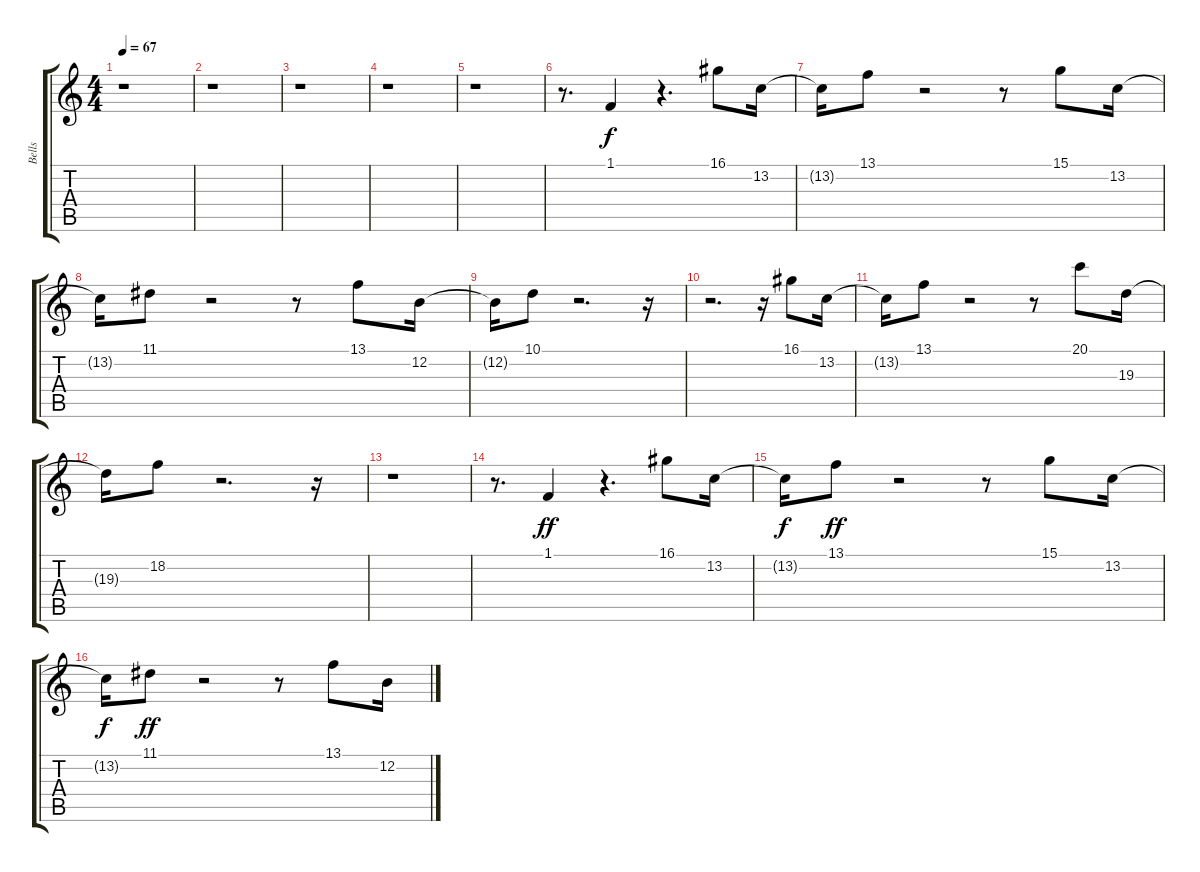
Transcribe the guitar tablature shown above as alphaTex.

\track ("Bells" "Bells") {instrument vibraphone}
\staff {score tabs}
\tuning (E4 B3 G3 D3 A2 E2) {hide}
\ts (4 4)
\tempo 67
\clef g2
\ks c
r.1{dy f} |
r.1 |
r.1 |
r.1 |
r.1 |
r.8{d} 1.1.4 r.4{d} 16.1.8 13.2.16 |
13.2{t}.16 13.1.8 r.2 r.8 15.1.8 13.2.16 |
13.2{t}.16 11.1.8 r.2 r.8 13.1.8 12.2.16 |
12.2{t}.16 10.1.8 r.2{d} r.16 |
r.2{d} r.16 16.1.8 13.2.16 |
13.2{t}.16 13.1.8 r.2 r.8 20.1.8 19.3.16 |
19.3{t}.16 18.2.8 r.2{d} r.16 |
r.1 |
r.8{d} 1.1.4{dy ff} r.4{d} 16.1.8 13.2.16 |
13.2{t}.16{dy f} 13.1.8{dy ff} r.2 r.8 15.1.8 13.2.16 |
13.2{t}.16{dy f} 11.1.8{dy ff} r.2 r.8 13.1.8 12.2.16
